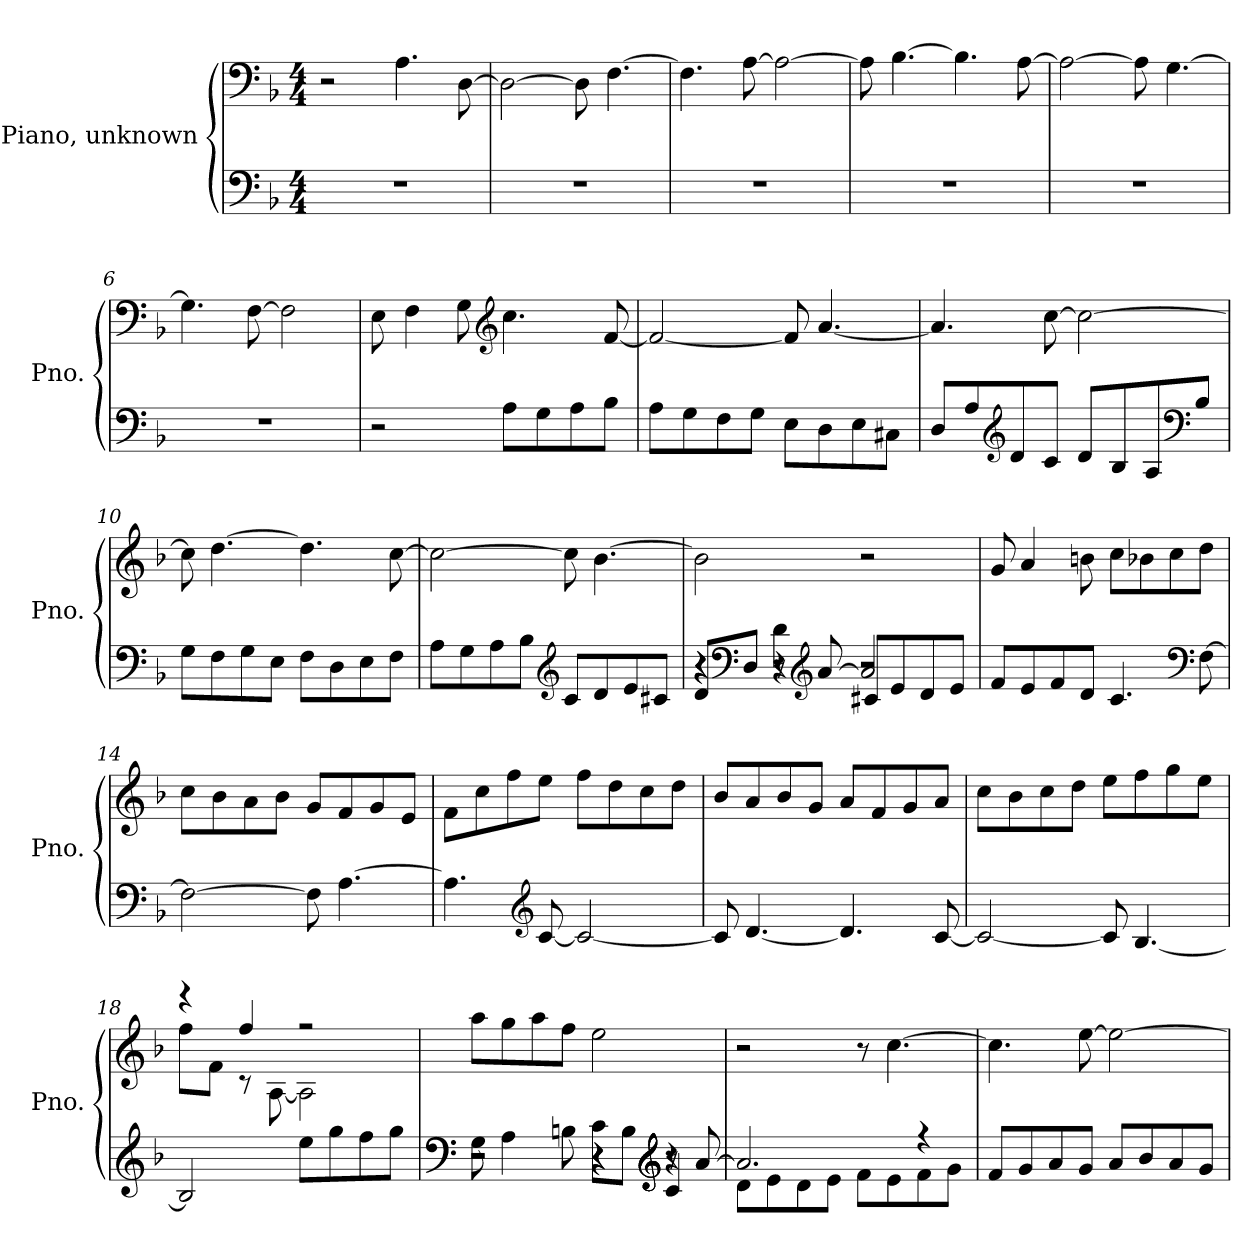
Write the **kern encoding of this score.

**kern	**kern
*part1	*part1
*staff2	*staff1
*I"Piano, unknown	*
*I'Pno.	*
*clefF4	*clefF4
*k[b-]	*k[b-]
*M4/4	*M4/4
*MM120	*MM120
=1	=1
1r	2r
.	4.A\
.	[8D\
=2	=2
1r	2D\_
.	8D\]
.	[4.F\
=3	=3
1r	4.F\]
.	[8A\
.	2A\_
=4	=4
1r	8A\]
.	[4.B-\
.	4.B-\]
.	[8A\
=5	=5
1r	2A\_
.	8A\]
.	[4.G\
=6	=6
1r	4.G\]
.	[8F\
.	2F\]
=7	=7
2r	8E\
.	4F\
.	8G\
*	*clefG2
8A\L	4.cc\
8G\	.
8A\	.
8B-\J	[8f/
!!LO:LB:g=z
=8	=8
8A\L	2f/_
8G\	.
8F\	.
8G\J	.
8E\L	8f/]
8D\	[4.a/
8E\	.
8C#X\J	.
=9	=9
8D/L	4.a/]
8A/	.
*clefG2	*
8d/	.
8c/J	[8cc\
8d/L	2cc\_
8B-/	.
8A/	.
*clefF4	*
8B-/J	.
=10	=10
8G\L	8cc\]
8F\	[4.dd\
8G\	.
8E\J	.
8F\L	4.dd\]
8D\	.
8E\	.
8F\J	[8cc\
=11	=11
8A\L	2cc\_
8G\	.
8A\	.
8B-\J	.
*clefG2	*
8c/L	8cc\]
8d/	[4.b-\
8e/	.
8c#X/J	.
!!LO:LB:g=z
=12	=12
*^	*
*	*^	*
4r	4r	8d/L	2b-\]
*clefF4	*	*	*
.	.	8D/J	.
8r	4d\	4r	.
*clefG2	*	*	*
[8a/	.	.	.
2a/]	2r	8c#X/L	2r
.	.	8e/	.
.	.	8d/	.
.	.	8e/J	.
*v	*v	*v	*
=13	=13
8f/L	8g/
8e/	4a/
8f/	.
8d/J	8bn\
4.c/	8cc\L
.	8b-X\
.	8cc\
*clefF4	*
[8F\	8dd\J
=14	=14
2F\_	8cc\L
.	8b-\
.	8a\
.	8b-\J
8F\]	8g/L
[4.A\	8f/
.	8g/
.	8e/J
=15	=15
4.A\]	8f\L
.	8cc\
.	8ff\
*clefG2	*
[8c/	8ee\J
2c/_	8ff\L
.	8dd\
.	8cc\
.	8dd\J
!!LO:LB:g=z
=16	=16
8c/]	8b-/L
[4.d/	8a/
.	8b-/
.	8g/J
4.d/]	8a/L
.	8f/
.	8g/
[8c/	8a/J
=17	=17
2c/_	8cc\L
.	8b-\
.	8cc\
.	8dd\J
8c/]	8ee\L
[4.B-/	8ff\
.	8gg\
.	8ee\J
=18	=18
*	*^
2B-/]	4r	8ff\L
.	.	8f\J
.	4ff/	8r
.	.	[8A\
8ee\L	2r	2A\]
8gg\	.	.
8ff\	.	.
8gg\J	.	.
*	*v	*v
=19	=19
*clefF4	*
*^	*
*	*^	*
2r	8G\	2r	8aa\L
.	4A\	.	8gg\
.	.	.	8aa\
.	8Bn\	.	8ff\J
4r	8c\L	4r	2ee\
.	8B\J	.	.
*clefG2	*	*	*
8r	4r	4c/	.
[8a/	.	.	.
*	*v	*v	*
!!LO:LB:g=z
=20	=20	=20
2.a/]	8d\L	2r
.	8e\	.
.	8d\	.
.	8e\J	.
.	8f\L	8r
.	8e\	[4.cc\
4r	8f\	.
.	8g\J	.
*v	*v	*
=21	=21
8f/L	4.cc\]
8g/	.
8a/	.
8g/J	[8ee\
8a/L	2ee\_
8b-/	.
8a/	.
8g/J	.
=	=
*-	*-
